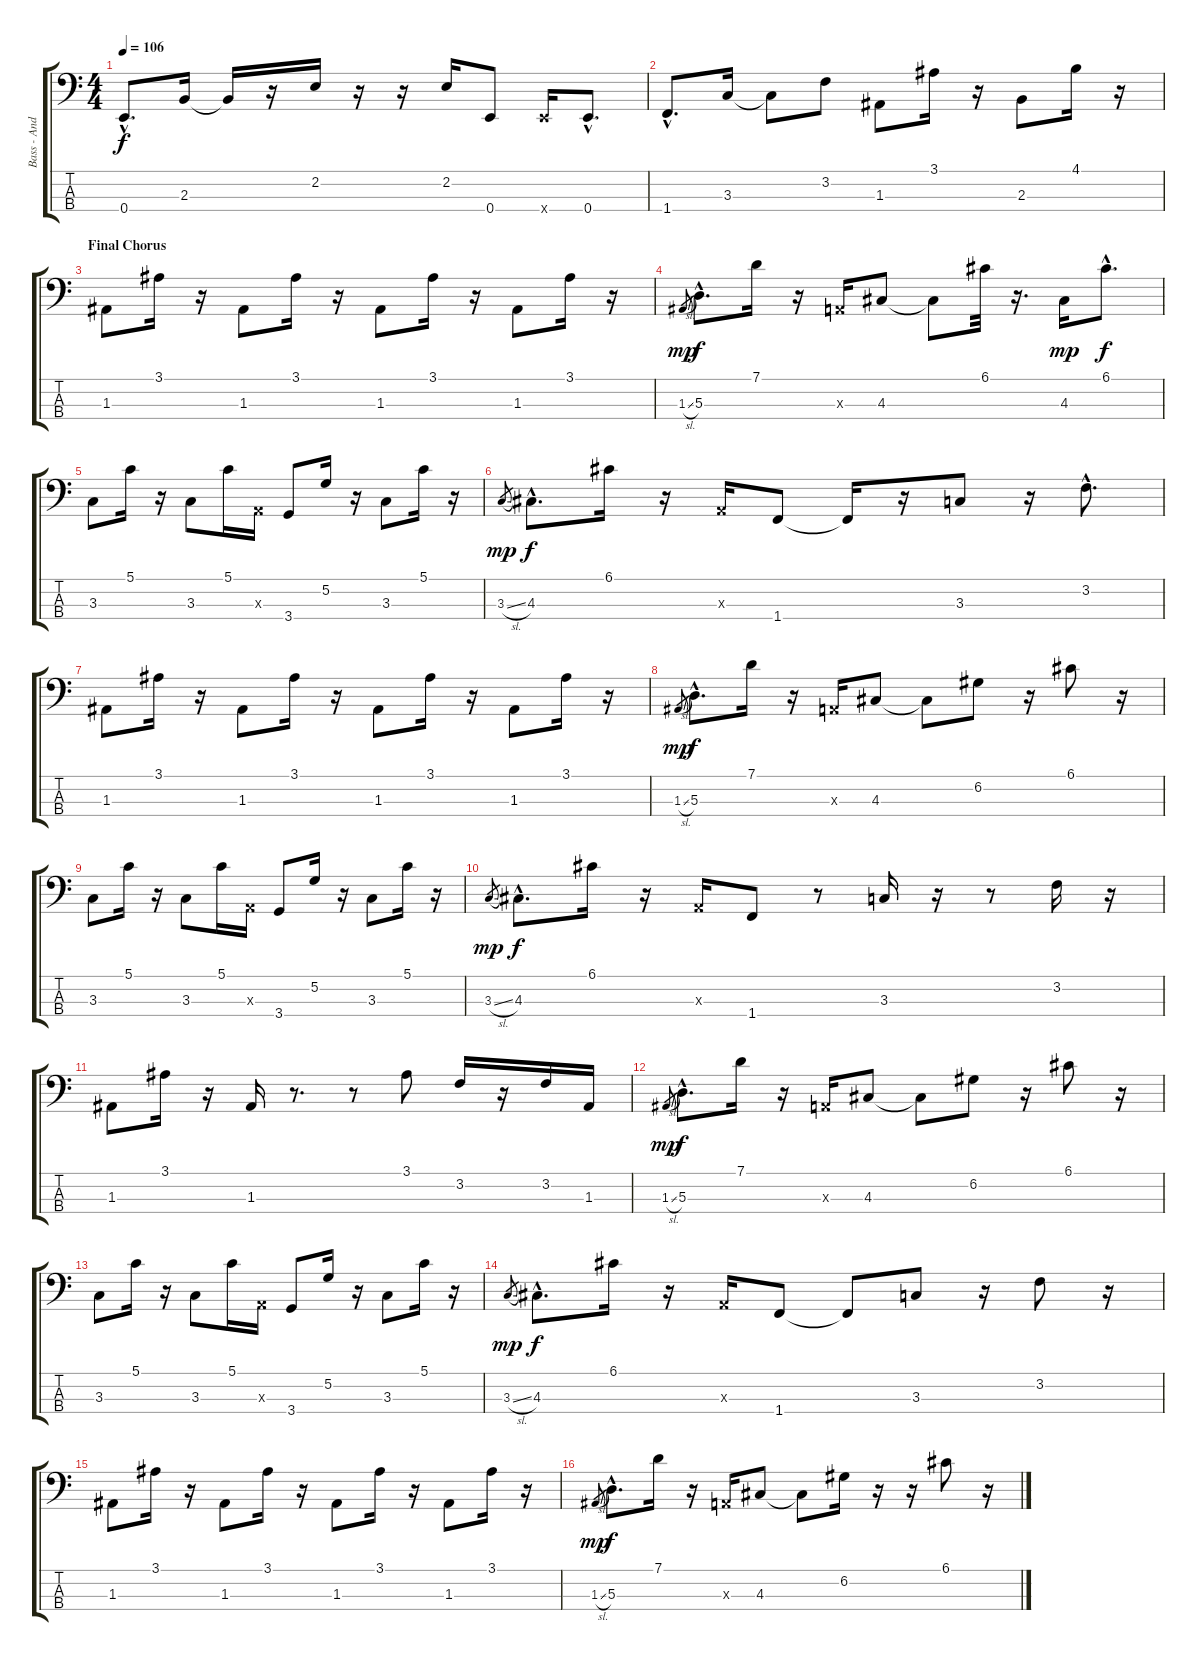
\track ("Bass - Andrew Levy" "Bass - And") {instrument electricbassfinger}
\staff {score tabs}
\tuning (G2 D2 A1 E1) {hide}
\ts (4 4)
\tempo 106
\clef f4
\ks c
0.4{hac}.8{d dy f} 2.3.16 2.3{t}.16 r.16 2.2.16 r.16 r.16 2.2.16 0.4.8 0.4{x}.16 0.4{hac}.8{d} |
1.4{hac}.8{d} 3.3.16 3.3{t}.8 3.2.8 1.3.8 3.1.16 r.16 2.3.8 4.1.16 r.16 |
\section ("" "Final Chorus")
1.3.8 3.1.16 r.16 1.3.8 3.1.16 r.16 1.3.8 3.1.16 r.16 1.3.8 3.1.16 r.16 |
1.3{sl}.8{gr dy mp} 5.3{hac}.8{d dy f} 7.1.16 r.16 0.3{x}.16 4.3.8 4.3{t}.8 6.1.32 r.16{d} 4.3.16{dy mp} 6.1{hac}.8{d dy f} |
3.3.8 5.1.16 r.16 3.3.8 5.1.16 0.3{x}.16 3.4.8 5.2.16 r.16 3.3.8 5.1.16 r.16 |
3.3{sl}.8{gr dy mp} 4.3{hac}.8{d dy f} 6.1.16 r.16 0.3{x}.16 1.4.8 1.4{t}.16 r.16 3.3.8 r.16 3.2{hac}.8{d} |
1.3.8 3.1.16 r.16 1.3.8 3.1.16 r.16 1.3.8 3.1.16 r.16 1.3.8 3.1.16 r.16 |
1.3{sl}.8{gr dy mp} 5.3{hac}.8{d dy f} 7.1.16 r.16 0.3{x}.16 4.3.8 4.3{t}.8 6.2.8 r.16 6.1.8 r.16 |
3.3.8 5.1.16 r.16 3.3.8 5.1.16 0.3{x}.16 3.4.8 5.2.16 r.16 3.3.8 5.1.16 r.16 |
3.3{sl}.8{gr dy mp} 4.3{hac}.8{d dy f} 6.1.16 r.16 0.3{x}.16 1.4.8 r.8 3.3.16 r.16 r.8 3.2.16 r.16 |
1.3.8 3.1.16 r.16 1.3.16 r.8{d} r.8 3.1.8 3.2.16 r.16 3.2.16 1.3.16 |
1.3{sl}.8{gr dy mp} 5.3{hac}.8{d dy f} 7.1.16 r.16 0.3{x}.16 4.3.8 4.3{t}.8 6.2.8 r.16 6.1.8 r.16 |
3.3.8 5.1.16 r.16 3.3.8 5.1.16 0.3{x}.16 3.4.8 5.2.16 r.16 3.3.8 5.1.16 r.16 |
3.3{sl}.8{gr dy mp} 4.3{hac}.8{d dy f} 6.1.16 r.16 0.3{x}.16 1.4.8 1.4{t}.8 3.3.8 r.16 3.2.8 r.16 |
1.3.8 3.1.16 r.16 1.3.8 3.1.16 r.16 1.3.8 3.1.16 r.16 1.3.8 3.1.16 r.16 |
1.3{sl}.8{gr dy mp} 5.3{hac}.8{d dy f} 7.1.16 r.16 0.3{x}.16 4.3.8 4.3{t}.8 6.2.16 r.16 r.16 6.1.8 r.16
